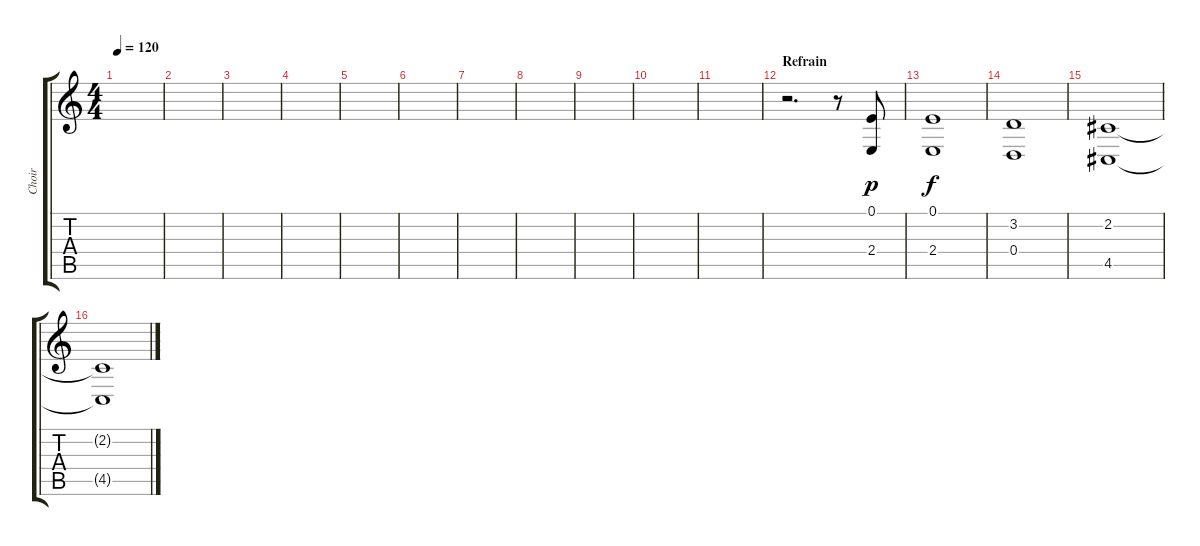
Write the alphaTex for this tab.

\track ("Choir" "Choir") {instrument pad4choir}
\staff {score tabs}
\tuning (E4 B3 G3 D3 A2 E2) {hide}
\ts (4 4)
\tempo 120
\clef g2
\ks c
|
|
|
|
|
|
|
|
|
|
|
\section ("" "Refrain")
r.2{d} r.8 (0.1 2.4).8{dy p} |
(0.1 2.4).1{dy f} |
(3.2 0.4).1 |
(2.2 4.5).1 |
(2.2{t} 4.5{t}).1
